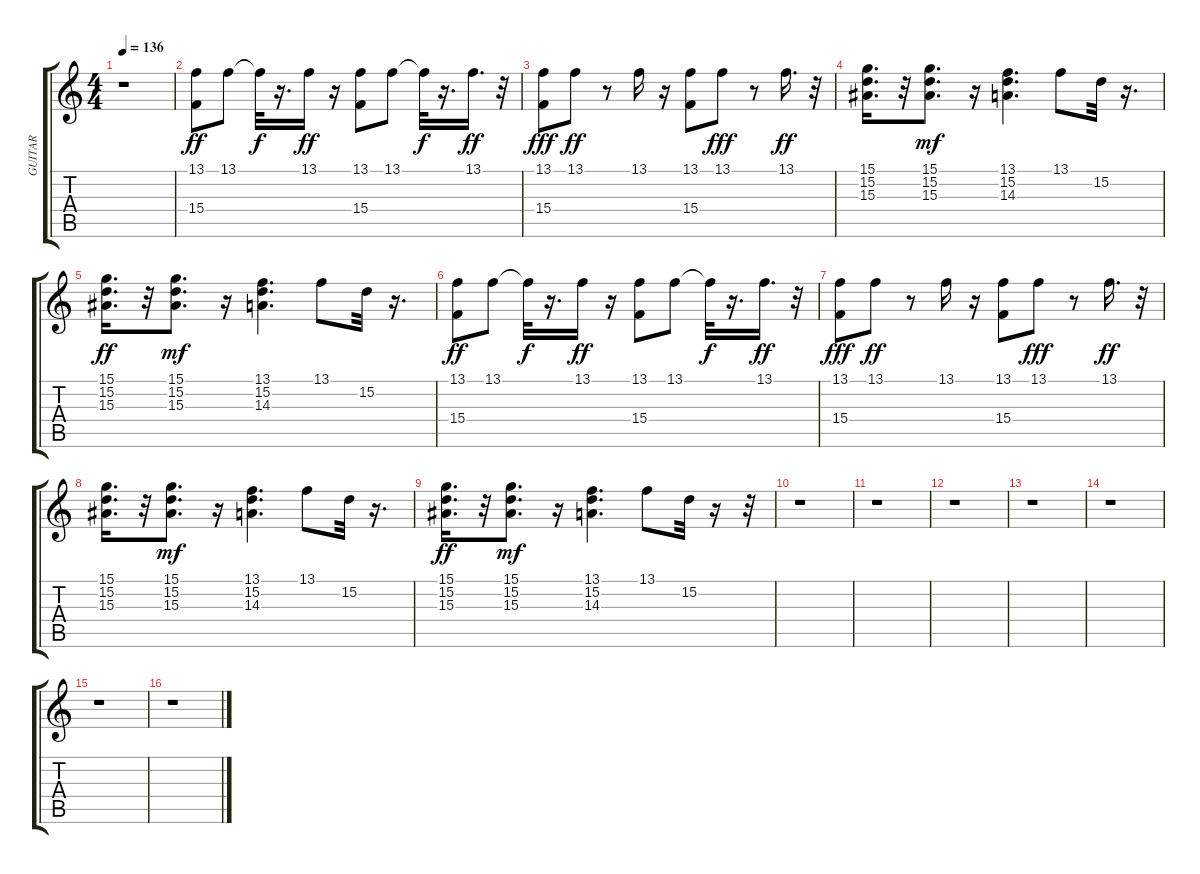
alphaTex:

\track ("GUITAR" "GUITAR") {instrument pad4choir}
\staff {score tabs}
\tuning (E4 B3 G3 D3 A2 E2) {hide}
\ts (4 4)
\tempo 136
\clef g2
\ks c
r.1{dy mf} |
(13.1 15.4).8{dy ff} 13.1.8 13.1{t}.32{dy f} r.16{d} 13.1.16{dy ff} r.16 (13.1 15.4).8 13.1.8 13.1{t}.32{dy f} r.16{d} 13.1.16{d dy ff} r.32 |
(13.1 15.4).8{dy fff} 13.1.8{dy ff} r.8 13.1.16 r.16 (13.1 15.4).8 13.1.8{dy fff} r.8 13.1.16{d dy ff} r.32 |
(15.1 15.2 15.3).16{d} r.32 (15.1 15.2 15.3).8{d dy mf} r.16 (13.1 15.2 14.3).4{d} 13.1.8 15.2.32 r.16{d} |
(15.1 15.2 15.3).16{d dy ff} r.32 (15.1 15.2 15.3).8{d dy mf} r.16 (13.1 15.2 14.3).4{d} 13.1.8 15.2.32 r.16{d} |
(13.1 15.4).8{dy ff} 13.1.8 13.1{t}.32{dy f} r.16{d} 13.1.16{dy ff} r.16 (13.1 15.4).8 13.1.8 13.1{t}.32{dy f} r.16{d} 13.1.16{d dy ff} r.32 |
(13.1 15.4).8{dy fff} 13.1.8{dy ff} r.8 13.1.16 r.16 (13.1 15.4).8 13.1.8{dy fff} r.8 13.1.16{d dy ff} r.32 |
(15.1 15.2 15.3).16{d} r.32 (15.1 15.2 15.3).8{d dy mf} r.16 (13.1 15.2 14.3).4{d} 13.1.8 15.2.32 r.16{d} |
(15.1 15.2 15.3).16{d dy ff} r.32 (15.1 15.2 15.3).8{d dy mf} r.16 (13.1 15.2 14.3).4{d} 13.1.8 15.2.32 r.16 r.32 |
r.1 |
r.1 |
r.1 |
r.1 |
r.1 |
r.1 |
r.1
